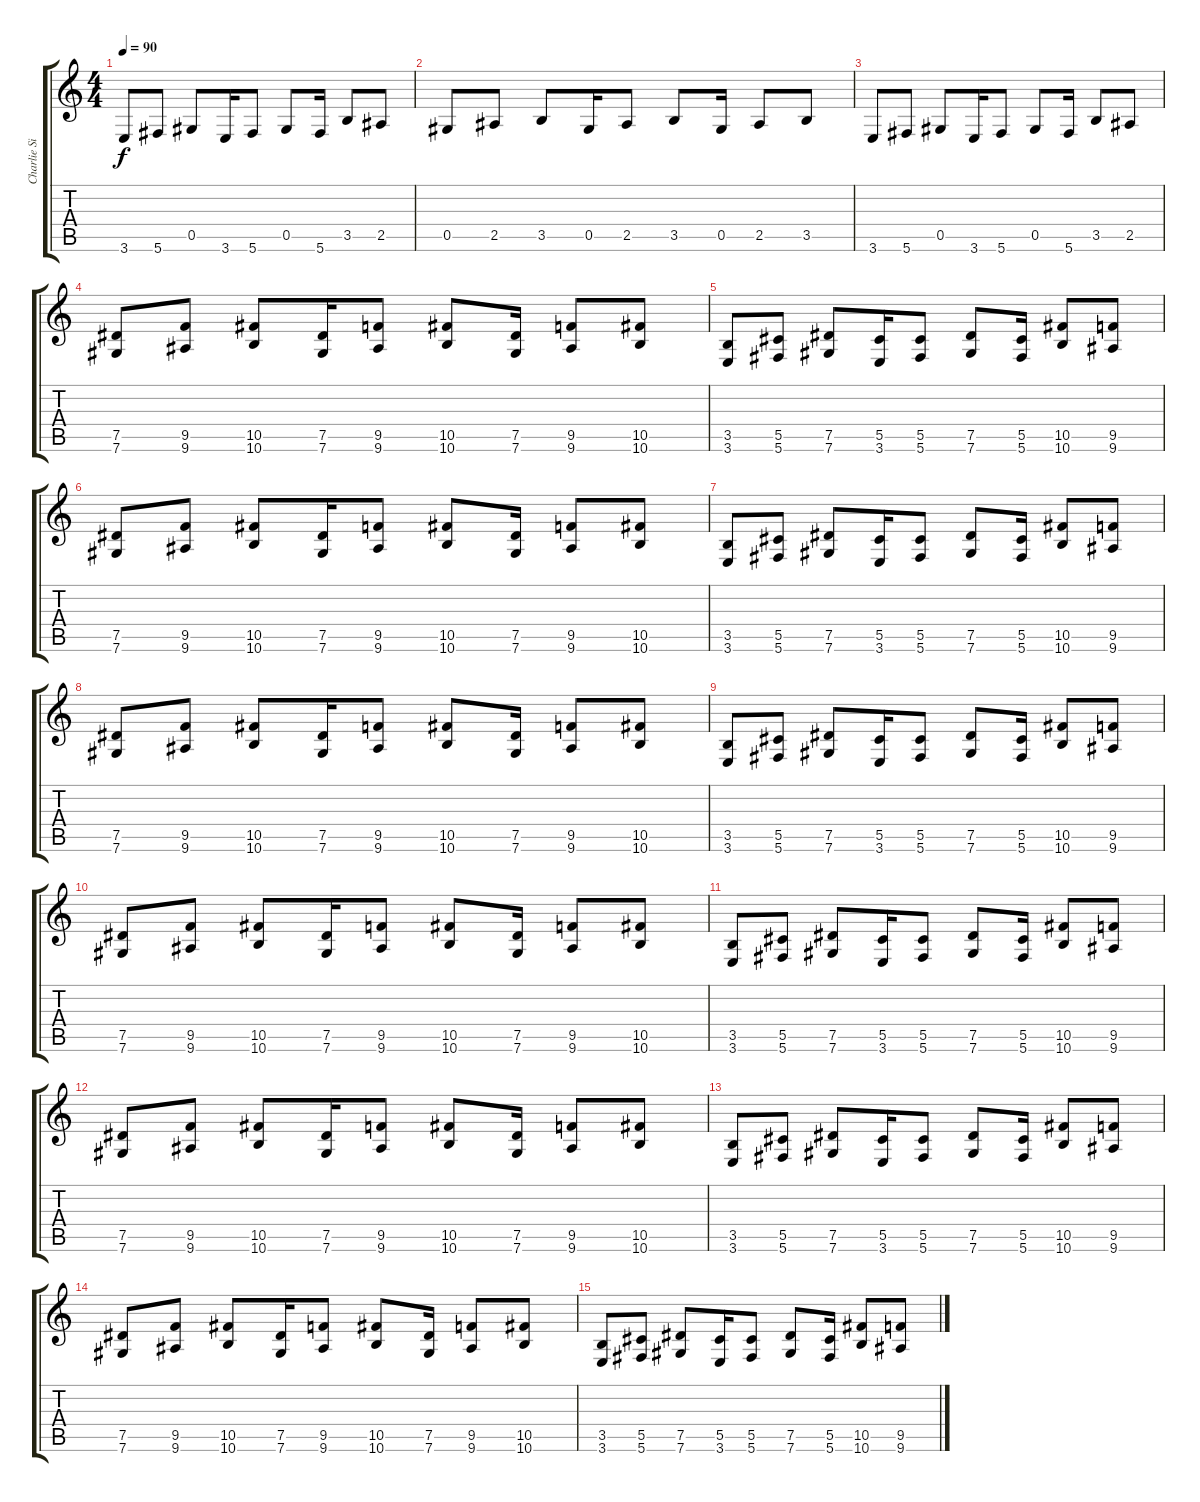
\track ("Charlie Simpson" "Charlie Si") {instrument distortionguitar}
\staff {score tabs}
\tuning (Eb4 Bb3 Gb3 Db3 Ab2 Db2) {hide}
\ts (4 4)
\tempo 90
\clef g2
\ks c
3.6.8{dy f} 5.6.8 0.5.8 3.6.16 5.6.8 0.5.8 5.6.16 3.5.8 2.5.8 |
0.5.8 2.5.8 3.5.8 0.5.16 2.5.8 3.5.8 0.5.16 2.5.8 3.5.8 |
3.6.8 5.6.8 0.5.8 3.6.16 5.6.8 0.5.8 5.6.16 3.5.8 2.5.8 |
(7.5 7.6).8 (9.5 9.6).8 (10.5 10.6).8 (7.5 7.6).16 (9.5 9.6).8 (10.5 10.6).8 (7.5 7.6).16 (9.5 9.6).8 (10.5 10.6).8 |
(3.5 3.6).8 (5.5 5.6).8 (7.5 7.6).8 (5.5 3.6).16 (5.5 5.6).8 (7.5 7.6).8 (5.5 5.6).16 (10.5 10.6).8 (9.5 9.6).8 |
(7.5 7.6).8 (9.5 9.6).8 (10.5 10.6).8 (7.5 7.6).16 (9.5 9.6).8 (10.5 10.6).8 (7.5 7.6).16 (9.5 9.6).8 (10.5 10.6).8 |
(3.5 3.6).8 (5.5 5.6).8 (7.5 7.6).8 (5.5 3.6).16 (5.5 5.6).8 (7.5 7.6).8 (5.5 5.6).16 (10.5 10.6).8 (9.5 9.6).8 |
(7.5 7.6).8 (9.5 9.6).8 (10.5 10.6).8 (7.5 7.6).16 (9.5 9.6).8 (10.5 10.6).8 (7.5 7.6).16 (9.5 9.6).8 (10.5 10.6).8 |
(3.5 3.6).8 (5.5 5.6).8 (7.5 7.6).8 (5.5 3.6).16 (5.5 5.6).8 (7.5 7.6).8 (5.5 5.6).16 (10.5 10.6).8 (9.5 9.6).8 |
(7.5 7.6).8 (9.5 9.6).8 (10.5 10.6).8 (7.5 7.6).16 (9.5 9.6).8 (10.5 10.6).8 (7.5 7.6).16 (9.5 9.6).8 (10.5 10.6).8 |
(3.5 3.6).8 (5.5 5.6).8 (7.5 7.6).8 (5.5 3.6).16 (5.5 5.6).8 (7.5 7.6).8 (5.5 5.6).16 (10.5 10.6).8 (9.5 9.6).8 |
(7.5 7.6).8 (9.5 9.6).8 (10.5 10.6).8 (7.5 7.6).16 (9.5 9.6).8 (10.5 10.6).8 (7.5 7.6).16 (9.5 9.6).8 (10.5 10.6).8 |
(3.5 3.6).8 (5.5 5.6).8 (7.5 7.6).8 (5.5 3.6).16 (5.5 5.6).8 (7.5 7.6).8 (5.5 5.6).16 (10.5 10.6).8 (9.5 9.6).8 |
(7.5 7.6).8 (9.5 9.6).8 (10.5 10.6).8 (7.5 7.6).16 (9.5 9.6).8 (10.5 10.6).8 (7.5 7.6).16 (9.5 9.6).8 (10.5 10.6).8 |
(3.5 3.6).8 (5.5 5.6).8 (7.5 7.6).8 (5.5 3.6).16 (5.5 5.6).8 (7.5 7.6).8 (5.5 5.6).16 (10.5 10.6).8 (9.5 9.6).8
